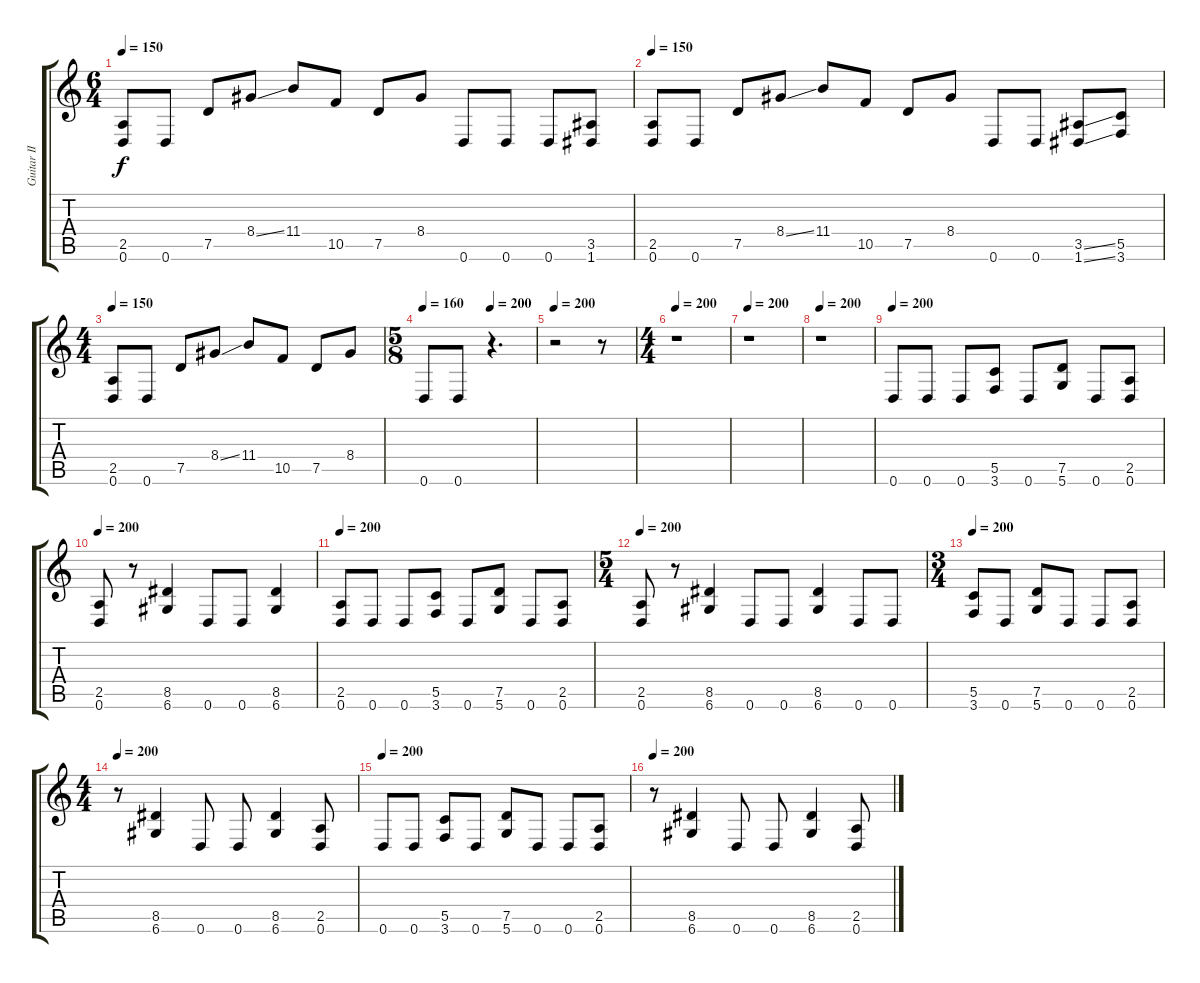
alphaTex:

\track ("Guitar II" "Guitar II") {instrument distortionguitar}
\staff {score tabs}
\tuning (D4 A3 F3 C3 G2 D2) {hide}
\ts (6 4)
\tempo 150
\clef g2
\ks c
(2.5 0.6).8{dy f} 0.6.8 7.5.8 8.4{ss}.8 11.4.8 10.5.8 7.5.8 8.4.8 0.6.8 0.6.8 0.6.8 (3.5 1.6).8 |
\tempo 150
(2.5 0.6).8{volume 16 instrument distortionguitar} 0.6.8 7.5.8 8.4{ss}.8 11.4.8 10.5.8 7.5.8 8.4.8 0.6.8 0.6.8 (3.5{ss} 1.6{ss}).8 (5.5 3.6).8 |
\ts (4 4)
\tempo 150
(2.5 0.6).8 0.6.8 7.5.8 8.4{ss}.8 11.4.8 10.5.8 7.5.8 8.4.8 |
\ts (5 8)
\tempo 160
\tempo (200 0.6)
0.6.8 0.6.8 r.4{d} |
\tempo 200
r.2 r.8 |
\ts (4 4)
\tempo 200
r.1 |
\tempo 200
r.1 |
\tempo 200
r.1 |
\tempo 200
0.6.8 0.6.8 0.6.8 (5.5 3.6).8 0.6.8 (7.5 5.6).8 0.6.8 (2.5 0.6).8 |
\tempo 200
(2.5 0.6).8 r.8 (8.5 6.6).4 0.6.8 0.6.8 (8.5 6.6).4 |
\tempo 200
(2.5 0.6).8 0.6.8 0.6.8 (5.5 3.6).8 0.6.8 (7.5 5.6).8 0.6.8 (2.5 0.6).8 |
\ts (5 4)
\tempo 200
(2.5 0.6).8 r.8 (8.5 6.6).4 0.6.8 0.6.8 (8.5 6.6).4 0.6.8 0.6.8 |
\ts (3 4)
\tempo 200
(5.5 3.6).8 0.6.8 (7.5 5.6).8 0.6.8 0.6.8 (2.5 0.6).8 |
\ts (4 4)
\tempo 200
r.8 (8.5 6.6).4 0.6.8 0.6.8 (8.5 6.6).4 (2.5 0.6).8 |
\tempo 200
0.6.8 0.6.8 (5.5 3.6).8 0.6.8 (7.5 5.6).8 0.6.8 0.6.8 (2.5 0.6).8 |
\tempo 200
r.8 (8.5 6.6).4 0.6.8 0.6.8 (8.5 6.6).4 (2.5 0.6).8
